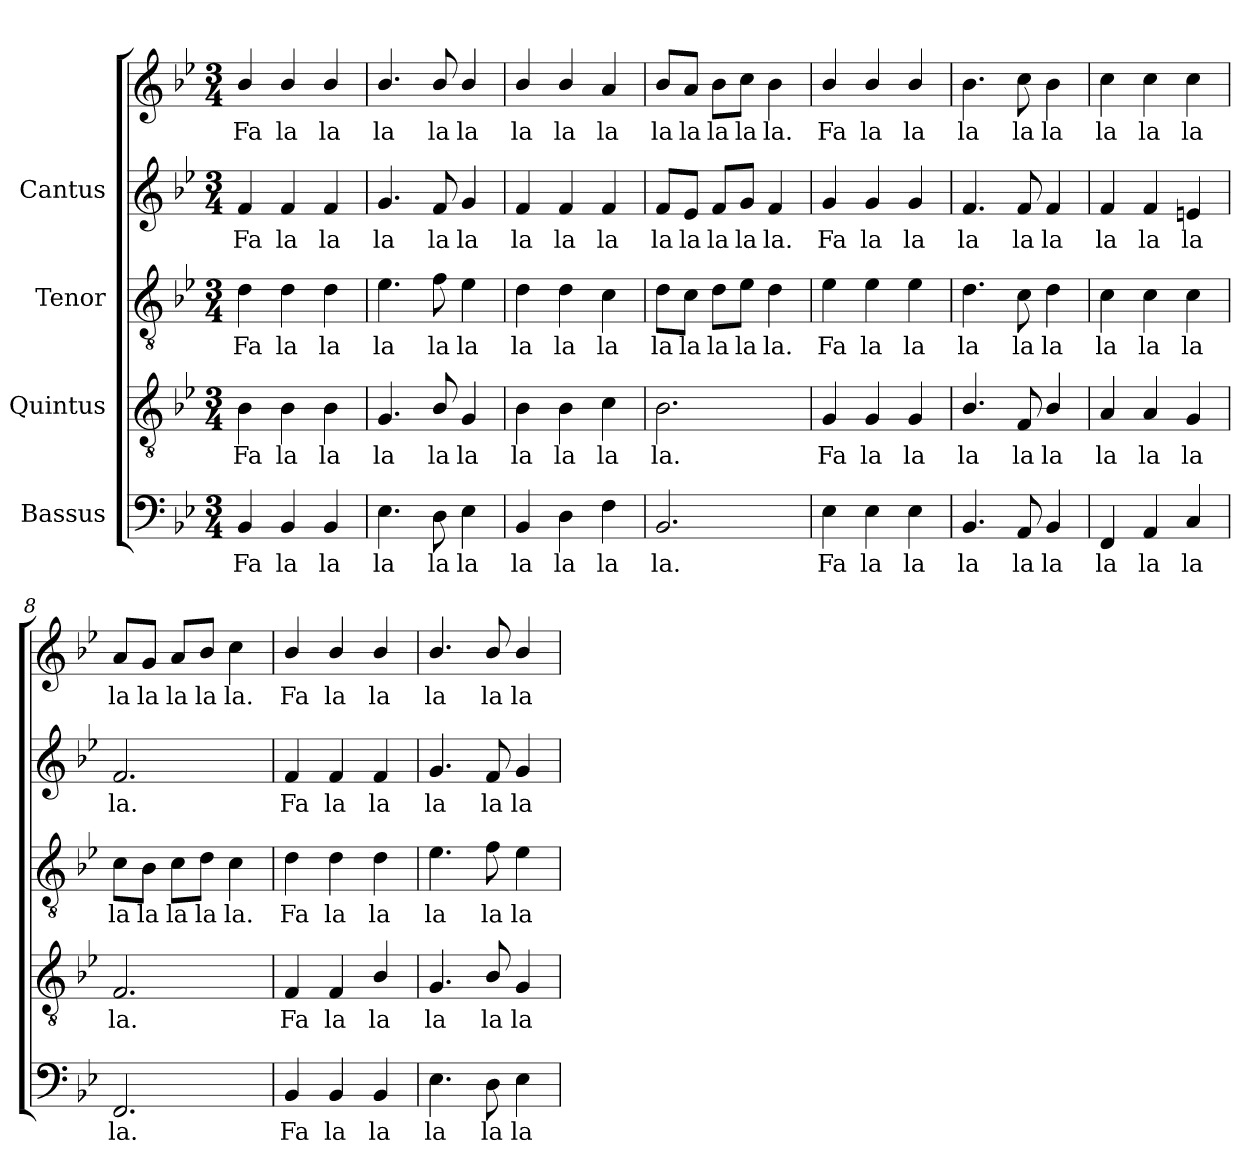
**kern	**text	**kern	**text	**kern	**text	**kern	**text	**kern	**text
*part4	*part4	*part3	*part3	*part2	*part2	*part1	*part1	*part1	*part1
*staff5	*staff5	*staff4	*staff4	*staff3	*staff3	*staff2	*staff2	*staff1	*staff1
*I"Bassus	*	*I"Quintus	*	*I"Tenor	*	*I"Cantus	*	*	*
!!LO:PB:g=z
*stria5	*	*stria5	*	*stria5	*	*stria5	*	*stria5	*
*clefF4	*	*clefGv2	*	*clefGv2	*	*clefG2	*	*clefG2	*
*k[b-e-]	*	*k[b-e-]	*	*k[b-e-]	*	*k[b-e-]	*	*k[b-e-]	*
*B-:	*	*B-:	*	*B-:	*	*B-:	*	*B-:	*
*M3/4	*	*M3/4	*	*M3/4	*	*M3/4	*	*M3/4	*
*MM180	*	*MM180	*	*MM180	*	*MM180	*	*MM180	*
=1	=1	=1	=1	=1	=1	=1	=1	=1	=1
!	!LO:LY:b	!	!LO:LY:b	!	!LO:LY:b	!	!LO:LY:b	!	!LO:LY:b
4BB-/	Fa	4B-\	Fa	4d\	Fa	4f/	Fa	4b-/	Fa
!	!LO:LY:b	!	!LO:LY:b	!	!LO:LY:b	!	!LO:LY:b	!	!LO:LY:b
4BB-/	la	4B-\	la	4d\	la	4f/	la	4b-/	la
!	!LO:LY:b	!	!LO:LY:b	!	!LO:LY:b	!	!LO:LY:b	!	!LO:LY:b
4BB-/	la	4B-\	la	4d\	la	4f/	la	4b-/	la
=2	=2	=2	=2	=2	=2	=2	=2	=2	=2
!	!LO:LY:b	!	!LO:LY:b	!	!LO:LY:b	!	!LO:LY:b	!	!LO:LY:b
4.E-\	la	4.G/	la	4.e-\	la	4.g/	la	4.b-/	la
!	!LO:LY:b	!	!LO:LY:b	!	!LO:LY:b	!	!LO:LY:b	!	!LO:LY:b
8D\	la	8B-/	la	8f\	la	8f/	la	8b-/	la
!	!LO:LY:b	!	!LO:LY:b	!	!LO:LY:b	!	!LO:LY:b	!	!LO:LY:b
4E-\	la	4G/	la	4e-\	la	4g/	la	4b-/	la
=3	=3	=3	=3	=3	=3	=3	=3	=3	=3
!	!LO:LY:b	!	!LO:LY:b	!	!LO:LY:b	!	!LO:LY:b	!	!LO:LY:b
4BB-/	la	4B-\	la	4d\	la	4f/	la	4b-/	la
!	!LO:LY:b	!	!LO:LY:b	!	!LO:LY:b	!	!LO:LY:b	!	!LO:LY:b
4D\	la	4B-\	la	4d\	la	4f/	la	4b-/	la
!	!LO:LY:b	!	!LO:LY:b	!	!LO:LY:b	!	!LO:LY:b	!	!LO:LY:b
4F\	la	4c\	la	4c\	la	4f/	la	4a/	la
=4	=4	=4	=4	=4	=4	=4	=4	=4	=4
!	!LO:LY:b	!	!LO:LY:b	!	!LO:LY:b	!	!LO:LY:b	!	!LO:LY:b
2.BB-/	la.	2.B-\	la.	8d\L	la	8f/L	la	8b-/L	la
!	!	!	!	!	!LO:LY:b	!	!LO:LY:b	!	!LO:LY:b
.	.	.	.	8c\J	la	8e-/J	la	8a/J	la
!	!	!	!	!	!LO:LY:b	!	!LO:LY:b	!	!LO:LY:b
.	.	.	.	8d\L	la	8f/L	la	8b-\L	la
!	!	!	!	!	!LO:LY:b	!	!LO:LY:b	!	!LO:LY:b
.	.	.	.	8e-\J	la	8g/J	la	8cc\J	la
!	!	!	!	!	!LO:LY:b	!	!LO:LY:b	!	!LO:LY:b
.	.	.	.	4d\	la.	4f/	la.	4b-\	la.
=5	=5	=5	=5	=5	=5	=5	=5	=5	=5
!	!LO:LY:b	!	!LO:LY:b	!	!LO:LY:b	!	!LO:LY:b	!	!LO:LY:b
4E-\	Fa	4G/	Fa	4e-\	Fa	4g/	Fa	4b-/	Fa
!	!LO:LY:b	!	!LO:LY:b	!	!LO:LY:b	!	!LO:LY:b	!	!LO:LY:b
4E-\	la	4G/	la	4e-\	la	4g/	la	4b-/	la
!	!LO:LY:b	!	!LO:LY:b	!	!LO:LY:b	!	!LO:LY:b	!	!LO:LY:b
4E-\	la	4G/	la	4e-\	la	4g/	la	4b-/	la
=6	=6	=6	=6	=6	=6	=6	=6	=6	=6
!	!LO:LY:b	!	!LO:LY:b	!	!LO:LY:b	!	!LO:LY:b	!	!LO:LY:b
4.BB-/	la	4.B-/	la	4.d\	la	4.f/	la	4.b-\	la
!	!LO:LY:b	!	!LO:LY:b	!	!LO:LY:b	!	!LO:LY:b	!	!LO:LY:b
8AA/	la	8F/	la	8c\	la	8f/	la	8cc\	la
!	!LO:LY:b	!	!LO:LY:b	!	!LO:LY:b	!	!LO:LY:b	!	!LO:LY:b
4BB-/	la	4B-/	la	4d\	la	4f/	la	4b-\	la
!!LO:LB:g=z
=7	=7	=7	=7	=7	=7	=7	=7	=7	=7
!	!LO:LY:b	!	!LO:LY:b	!	!LO:LY:b	!	!LO:LY:b	!	!LO:LY:b
4FF/	la	4A/	la	4c\	la	4f/	la	4cc\	la
!	!LO:LY:b	!	!LO:LY:b	!	!LO:LY:b	!	!LO:LY:b	!	!LO:LY:b
4AA/	la	4A/	la	4c\	la	4f/	la	4cc\	la
!	!LO:LY:b	!	!LO:LY:b	!	!LO:LY:b	!	!LO:LY:b	!	!LO:LY:b
4C/	la	4G/	la	4c\	la	4en/	la	4cc\	la
=8	=8	=8	=8	=8	=8	=8	=8	=8	=8
!	!LO:LY:b	!	!LO:LY:b	!	!LO:LY:b	!	!LO:LY:b	!	!LO:LY:b
2.FF/	la.	2.F/	la.	8c\L	la	2.f/	la.	8a/L	la
!	!	!	!	!	!LO:LY:b	!	!	!	!LO:LY:b
.	.	.	.	8B-\J	la	.	.	8g/J	la
!	!	!	!	!	!LO:LY:b	!	!	!	!LO:LY:b
.	.	.	.	8c\L	la	.	.	8a/L	la
!	!	!	!	!	!LO:LY:b	!	!	!	!LO:LY:b
.	.	.	.	8d\J	la	.	.	8b-/J	la
!	!	!	!	!	!LO:LY:b	!	!	!	!LO:LY:b
.	.	.	.	4c\	la.	.	.	4cc\	la.
=9	=9	=9	=9	=9	=9	=9	=9	=9	=9
!	!LO:LY:b	!	!LO:LY:b	!	!LO:LY:b	!	!LO:LY:b	!	!LO:LY:b
4BB-/	Fa	4F/	Fa	4d\	Fa	4f/	Fa	4b-/	Fa
!	!LO:LY:b	!	!LO:LY:b	!	!LO:LY:b	!	!LO:LY:b	!	!LO:LY:b
4BB-/	la	4F/	la	4d\	la	4f/	la	4b-/	la
!	!LO:LY:b	!	!LO:LY:b	!	!LO:LY:b	!	!LO:LY:b	!	!LO:LY:b
4BB-/	la	4B-/	la	4d\	la	4f/	la	4b-/	la
=10	=10	=10	=10	=10	=10	=10	=10	=10	=10
!	!LO:LY:b	!	!LO:LY:b	!	!LO:LY:b	!	!LO:LY:b	!	!LO:LY:b
4.E-\	la	4.G/	la	4.e-\	la	4.g/	la	4.b-/	la
!	!LO:LY:b	!	!LO:LY:b	!	!LO:LY:b	!	!LO:LY:b	!	!LO:LY:b
8D\	la	8B-/	la	8f\	la	8f/	la	8b-/	la
!	!LO:LY:b	!	!LO:LY:b	!	!LO:LY:b	!	!LO:LY:b	!	!LO:LY:b
4E-\	la	4G/	la	4e-\	la	4g/	la	4b-/	la
=	=	=	=	=	=	=	=	=	=
*-	*-	*-	*-	*-	*-	*-	*-	*-	*-
